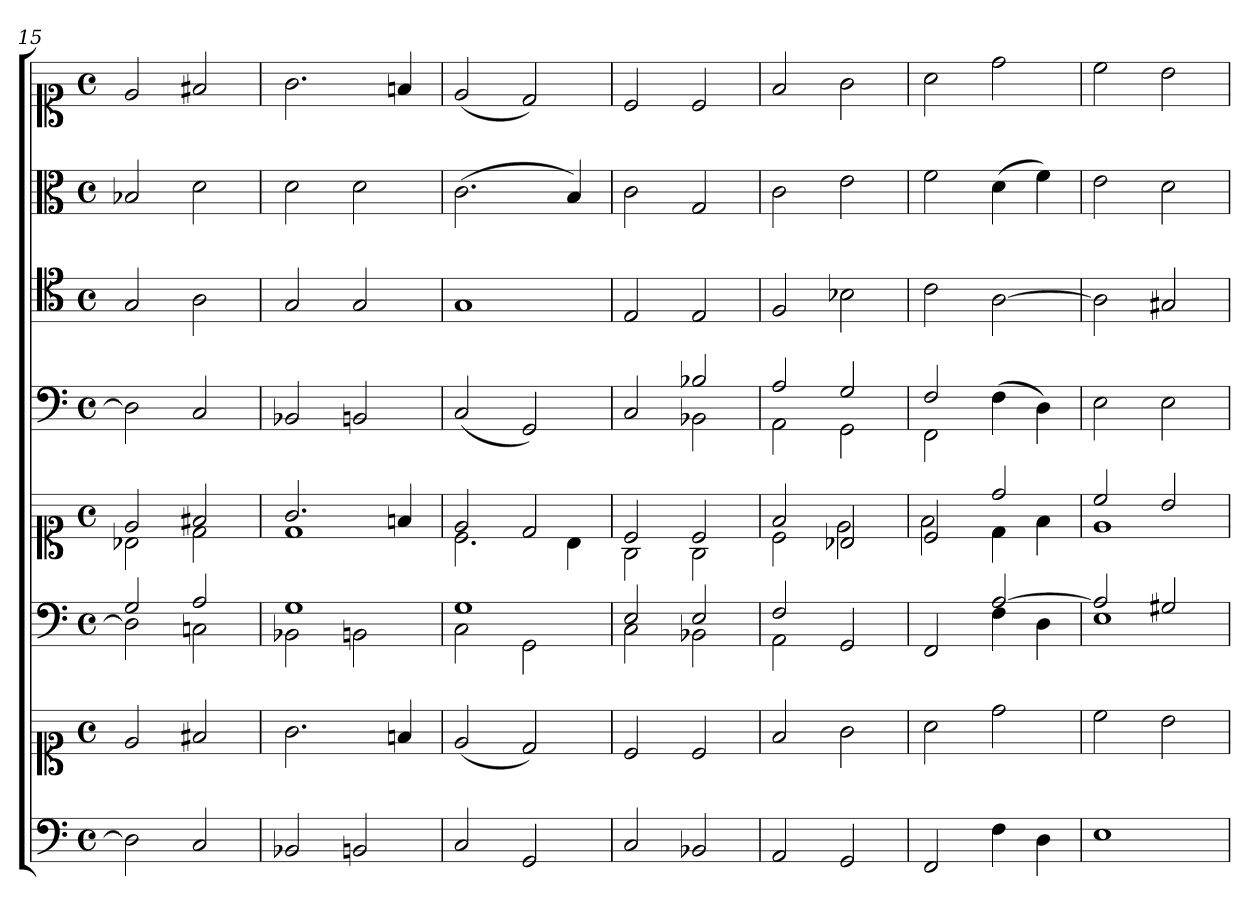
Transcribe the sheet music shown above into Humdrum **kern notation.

**kern	**kern	**kern	**kern	**kern	**kern	**kern	**kern
*part6	*part6	*part5	*part5	*part4	*part3	*part2	*part1
*staff8	*staff7	*staff6	*staff5	*staff4	*staff3	*staff2	*staff1
*clefF4	*clefC1	*clefF4	*clefC1	*clefF4	*clefC4	*clefC3	*clefC1
*k[]	*k[]	*k[]	*k[]	*k[]	*k[]	*k[]	*k[]
*M4/4	*M4/4	*M4/4	*M4/4	*M4/4	*M4/4	*M4/4	*M4/4
*met(c)	*met(c)	*met(c)	*met(c)	*met(c)	*met(c)	*met(c)	*met(c)
=15	=15	=15	=15	=15	=15	=15	=15
*	*	*^	*^	*	*	*	*
2D]	2e	2G	2D]	2e	2B-X	2D]	2G	2B-X	2e
2C	2f#X	2A	2Cn	2f#X	2d	2C	2A	2d	2f#X
=16	=16	=16	=16	=16	=16	=16	=16	=16	=16
2BB-X	2.g	1G	2BB-X	2.g	1d	2BB-X	2G	2d	2.g
2BBn	.	.	2BBn	.	.	2BBn	2G	2d	.
.	4fn	.	.	4fn	.	.	.	.	4fn
=17	=17	=17	=17	=17	=17	=17	=17	=17	=17
2C	(2e	1G	2C	2e	2.c	(2C	1G	(2.c	(2e
2GG	2d)	.	2GG	2d	.	2GG)	.	.	2d)
.	.	.	.	.	4B	.	.	4B)	.
=18	=18	=18	=18	=18	=18	=18	=18	=18	=18
*	*	*	*	*	*	*^	*	*	*
2C	2c	2E	2C	2c	2G	2C	2ryy	2E	2c	2c
2BB-X	2c	2E	2BB-X	2c	2G	2B-X	2BB-X	2E	2G	2c
=19	=19	=19	=19	=19	=19	=19	=19	=19	=19	=19
2AA	2f	2F	2AA	2f	2c	2A	2AA	2F	2c	2f
2GG	2g	2ryy	2GG	2B-X	2e	2G	2GG	2B-X	2e	2g
=20	=20	=20	=20	=20	=20	=20	=20	=20	=20	=20
2FF	2a	2ryy	2FF	2c	2f	2F	2FF	2c	2f	2a
4F	2dd	[2A	4F	2dd	4d	(4F	2ryy	[2A	(4d	2dd
4D	.	.	4D	.	4f	4D)	.	.	4f)	.
*	*	*	*	*	*	*v	*v	*	*	*
=21	=21	=21	=21	=21	=21	=21	=21	=21	=21
1E	2cc	2A]	1E	2cc	1e	2E	2A]	2e	2cc
.	2b	2G#X	.	2b	.	2E	2G#X	2d	2b
*	*	*v	*v	*	*	*	*	*	*
*	*	*	*v	*v	*	*	*	*
=	=	=	=	=	=	=	=
*-	*-	*-	*-	*-	*-	*-	*-
